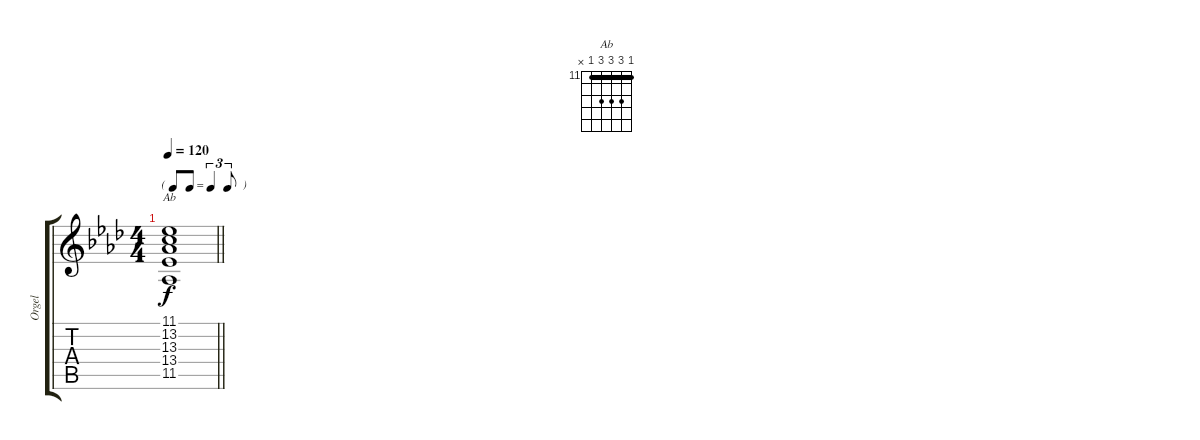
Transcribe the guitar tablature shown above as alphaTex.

\track ("Orgel" "Orgel") {instrument churchorgan}
\staff {score tabs}
\tuning (E4 B3 G3 D3 A2 E2) {hide}
\chord ("Ab" 11 13 13 13 11 x) {firstfret 11 barre 11}
\ts (4 4)
\tf triplet8th
\tempo 120
\clef g2
\barLineRight lightlight
\ks ab
(11.1 13.2 13.3 13.4 11.5).1{ch "Ab" dy f}
